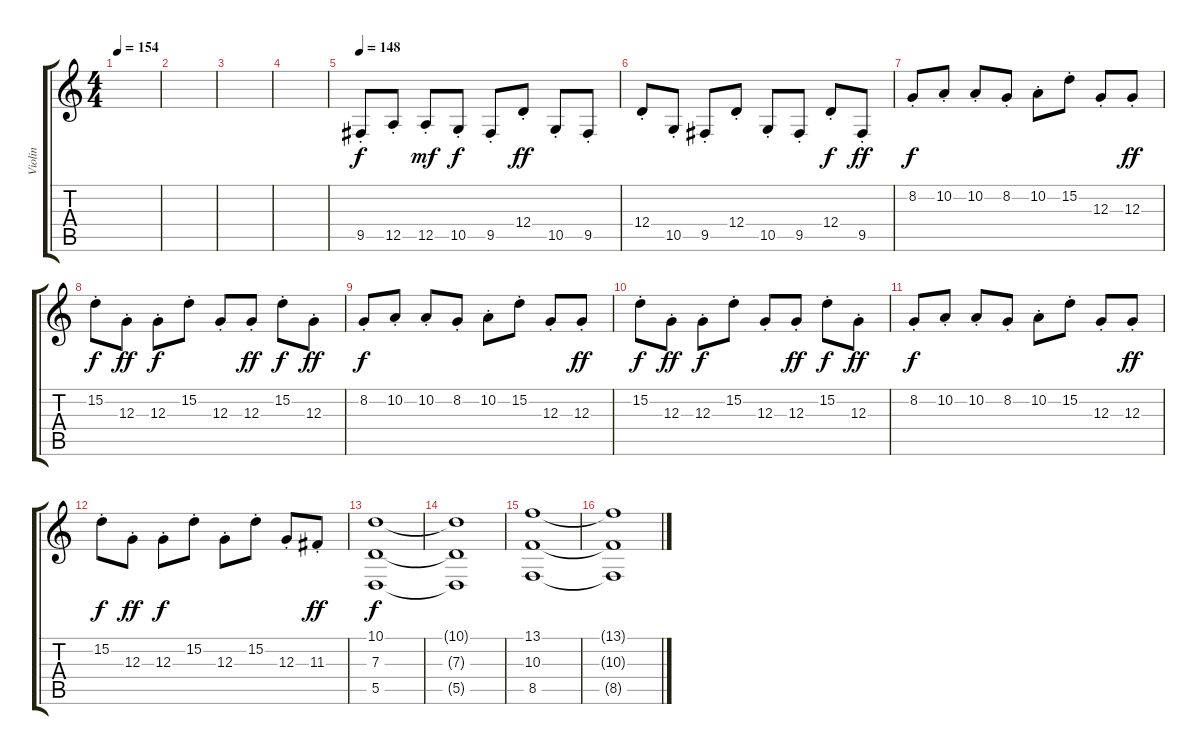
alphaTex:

\track ("Violin" "Violin") {instrument violin}
\staff {score tabs}
\tuning (E4 B3 G3 D3 A2 D2) {hide}
\ts (4 4)
\tempo 154
\clef g2
\ks c
|
|
|
|
\tempo 148
9.5{st}.8 12.5{st}.8 12.5{st}.8{dy mf} 10.5{st}.8{dy f} 9.5{st}.8 12.4{st}.8{dy ff} 10.5{st}.8 9.5{st}.8 |
12.4{st}.8 10.5{st}.8 9.5{st}.8 12.4{st}.8 10.5{st}.8 9.5{st}.8 12.4{st}.8{dy f} 9.5{st}.8{dy ff} |
8.2{st}.8{dy f} 10.2{st}.8 10.2{st}.8 8.2{st}.8 10.2{st}.8 15.2{st}.8 12.3{st}.8 12.3{st}.8{dy ff} |
15.2{st}.8{dy f} 12.3{st}.8{dy ff} 12.3{st}.8{dy f} 15.2{st}.8 12.3{st}.8 12.3{st}.8{dy ff} 15.2{st}.8{dy f} 12.3{st}.8{dy ff} |
8.2{st}.8{dy f} 10.2{st}.8 10.2{st}.8 8.2{st}.8 10.2{st}.8 15.2{st}.8 12.3{st}.8 12.3{st}.8{dy ff} |
15.2{st}.8{dy f} 12.3{st}.8{dy ff} 12.3{st}.8{dy f} 15.2{st}.8 12.3{st}.8 12.3{st}.8{dy ff} 15.2{st}.8{dy f} 12.3{st}.8{dy ff} |
8.2{st}.8{dy f} 10.2{st}.8 10.2{st}.8 8.2{st}.8 10.2{st}.8 15.2{st}.8 12.3{st}.8 12.3{st}.8{dy ff} |
15.2{st}.8{dy f} 12.3{st}.8{dy ff} 12.3{st}.8{dy f} 15.2{st}.8 12.3{st}.8 15.2{st}.8 12.3{st}.8 11.3{st}.8{dy ff} |
(10.1 7.3 5.5).1{dy f} |
(10.1{t} 7.3{t} 5.5{t}).1 |
(13.1 10.3 8.5).1 |
(13.1{t} 10.3{t} 8.5{t}).1
